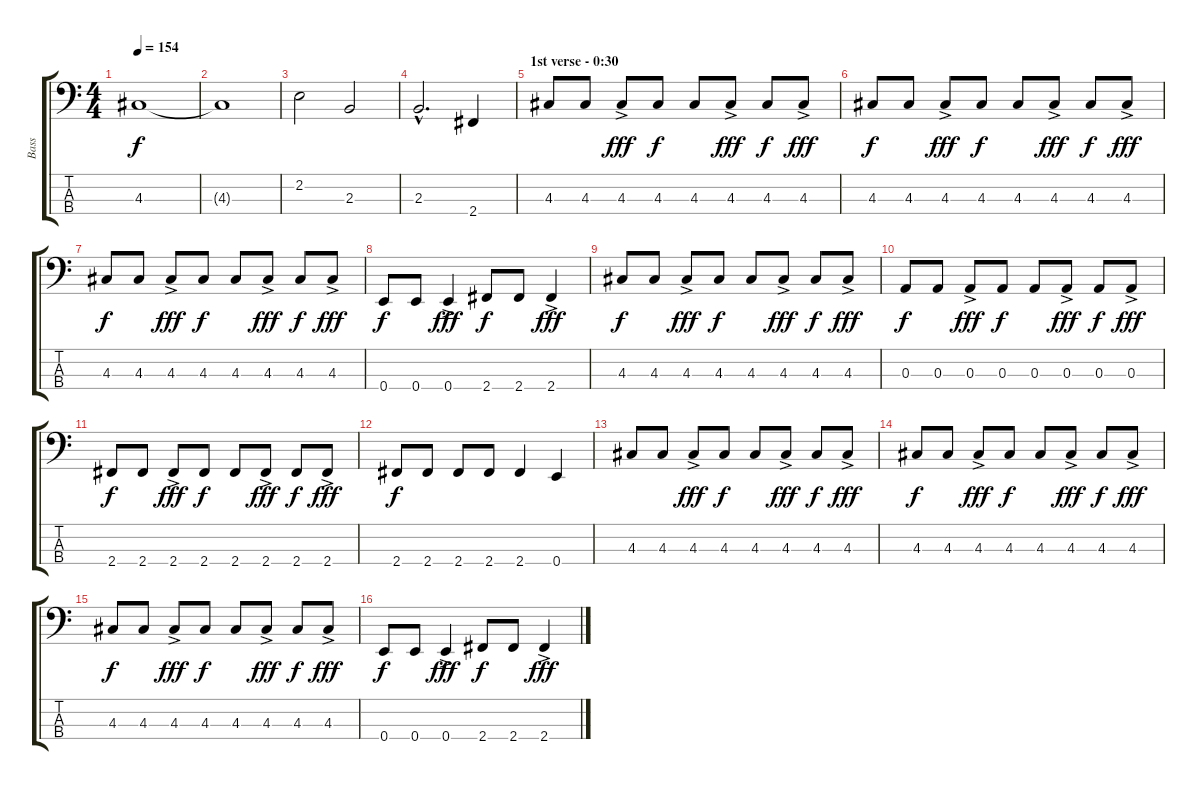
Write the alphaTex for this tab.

\track ("Bass" "Bass") {instrument electricbassfinger}
\staff {score tabs}
\tuning (G2 D2 A1 E1) {hide}
\ts (4 4)
\tempo 154
\clef f4
\ks c
4.3.1{dy f} |
4.3{t}.1 |
2.2.2 2.3.2 |
2.3{hac}.2{d} 2.4.4 |
\section ("" "1st verse - 0:30")
4.3.8 4.3.8 4.3{ac}.8{dy fff} 4.3.8{dy f} 4.3.8 4.3{ac}.8{dy fff} 4.3.8{dy f} 4.3{ac}.8{dy fff} |
4.3.8{dy f} 4.3.8 4.3{ac}.8{dy fff} 4.3.8{dy f} 4.3.8 4.3{ac}.8{dy fff} 4.3.8{dy f} 4.3{ac}.8{dy fff} |
4.3.8{dy f} 4.3.8 4.3{ac}.8{dy fff} 4.3.8{dy f} 4.3.8 4.3{ac}.8{dy fff} 4.3.8{dy f} 4.3{ac}.8{dy fff} |
0.4.8{dy f} 0.4.8 0.4{ac}.4{dy fff} 2.4.8{dy f} 2.4.8 2.4{ac}.4{dy fff} |
4.3.8{dy f} 4.3.8 4.3{ac}.8{dy fff} 4.3.8{dy f} 4.3.8 4.3{ac}.8{dy fff} 4.3.8{dy f} 4.3{ac}.8{dy fff} |
0.3.8{dy f} 0.3.8 0.3{ac}.8{dy fff} 0.3.8{dy f} 0.3.8 0.3{ac}.8{dy fff} 0.3.8{dy f} 0.3{ac}.8{dy fff} |
2.4.8{dy f} 2.4.8 2.4{ac}.8{dy fff} 2.4.8{dy f} 2.4.8 2.4{ac}.8{dy fff} 2.4.8{dy f} 2.4{ac}.8{dy fff} |
2.4.8{dy f} 2.4.8 2.4.8 2.4.8 2.4.4 0.4.4 |
4.3.8 4.3.8 4.3{ac}.8{dy fff} 4.3.8{dy f} 4.3.8 4.3{ac}.8{dy fff} 4.3.8{dy f} 4.3{ac}.8{dy fff} |
4.3.8{dy f} 4.3.8 4.3{ac}.8{dy fff} 4.3.8{dy f} 4.3.8 4.3{ac}.8{dy fff} 4.3.8{dy f} 4.3{ac}.8{dy fff} |
4.3.8{dy f} 4.3.8 4.3{ac}.8{dy fff} 4.3.8{dy f} 4.3.8 4.3{ac}.8{dy fff} 4.3.8{dy f} 4.3{ac}.8{dy fff} |
0.4.8{dy f} 0.4.8 0.4{ac}.4{dy fff} 2.4.8{dy f} 2.4.8 2.4{ac}.4{dy fff}
